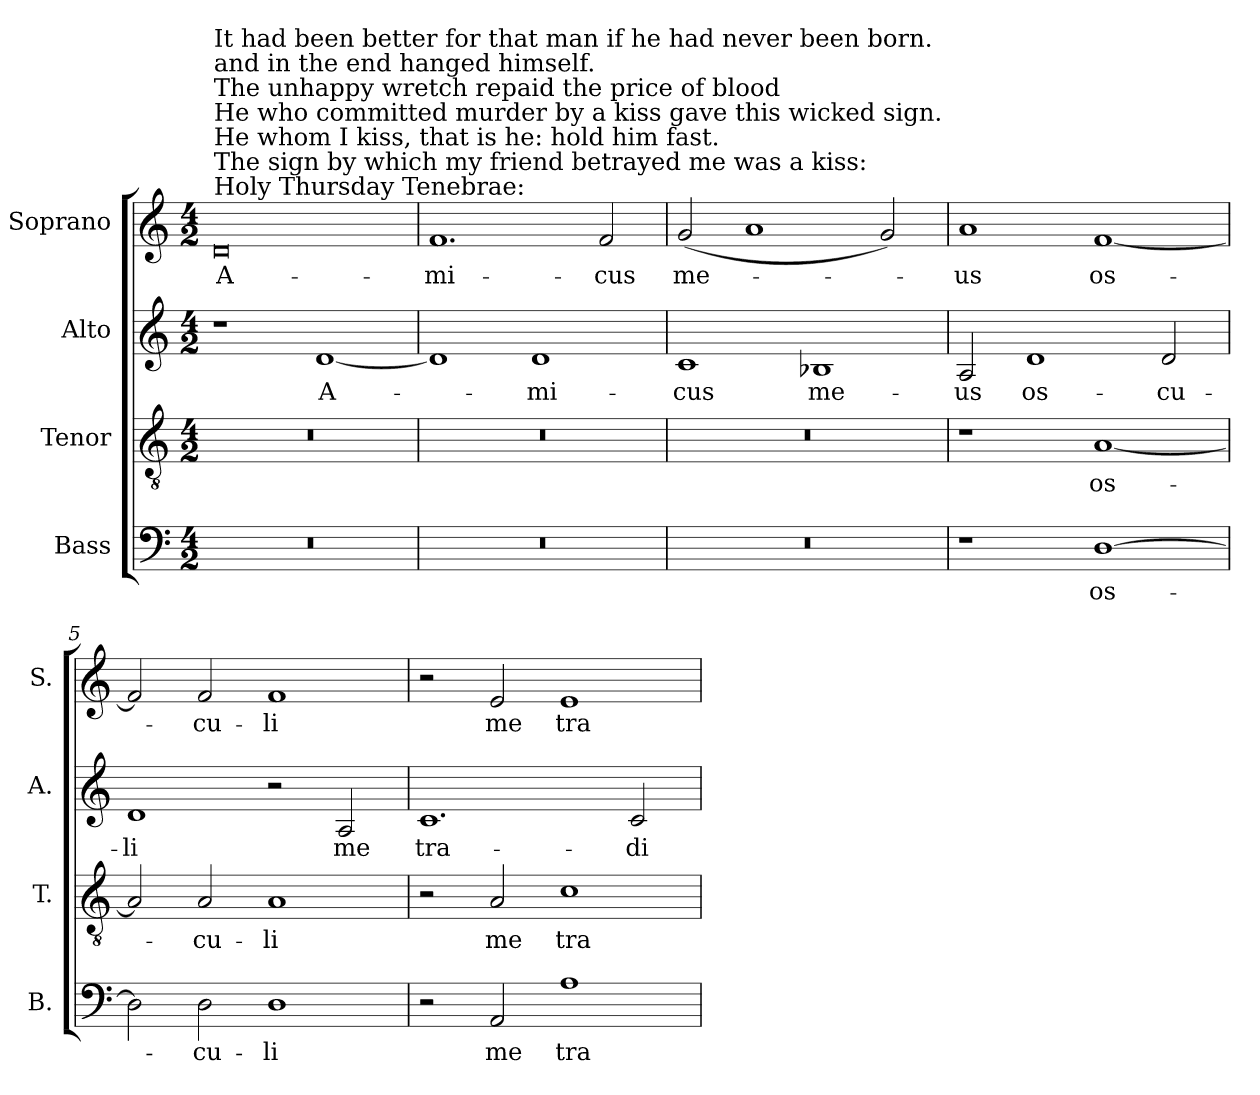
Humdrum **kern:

**kern	**text	**kern	**text	**kern	**text	**kern	**text
*part4	*part4	*part3	*part3	*part2	*part2	*part1	*part1
*staff4	*staff4	*staff3	*staff3	*staff2	*staff2	*staff1	*staff1
*I"Bass	*	*I"Tenor	*	*I"Alto	*	*I"Soprano	*
*I'B.	*	*I'T.	*	*I'A.	*	*I'S.	*
!!LO:PB:g=z
*clefF4	*	*clefGv2	*	*clefG2	*	*clefG2	*
*	*	*ITrd7c12	*	*	*	*	*
*k[]	*	*k[]	*	*k[]	*	*k[]	*
*C:	*	*C:	*	*C:	*	*C:	*
*M4/2	*	*M4/2	*	*M4/2	*	*M4/2	*
*MM160	*	*MM160	*	*MM160	*	*MM160	*
=1	=1	=1	=1	=1	=1	=1	=1
!LO:N:vis=1	!	!LO:N:vis=1	!	!	!	!	!
!	!	!	!	!	!	!LO:TX:a:t=Holy Thursday Tenebrae&colon;	!
!	!	!	!	!	!	!LO:TX:t=The sign by which my friend betrayed me was a kiss&colon;	!
!	!	!	!	!	!	!LO:TX:t=He whom I kiss, that is he&colon; hold him fast.	!
!	!	!	!	!	!	!LO:TX:t=He who committed murder by a kiss gave this wicked sign.	!
!	!	!	!	!	!	!LO:TX:t=The unhappy wretch repaid the price of blood	!
!	!	!	!	!	!	!LO:TX:t=and in the end hanged himself.	!
!	!	!	!	!	!	!LO:TX:t=It had been better for that man if he had never been born.	!
!	!	!	!	!	!	!	!LO:LY:b:color=#000000
0r	.	0r	.	1r	.	0di	A-
!	!	!	!	!	!LO:LY:b:color=#000000	!	!
.	.	.	.	[1di	A-	.	.
=2	=2	=2	=2	=2	=2	=2	=2
!LO:N:vis=1	!	!LO:N:vis=1	!	!	!	!	!
!	!	!	!	!	!	!	!LO:LY:b:color=#000000
0r	.	0r	.	1di]	.	1.fi	-mi-
!	!	!	!	!	!LO:LY:b:color=#000000	!	!
.	.	.	.	1di	-mi-	.	.
!	!	!	!	!	!	!	!LO:LY:b:color=#000000
.	.	.	.	.	.	2fi/	-cus
=3	=3	=3	=3	=3	=3	=3	=3
!LO:N:vis=1	!	!LO:N:vis=1	!	!	!	!	!
!	!	!	!	!	!LO:LY:b:color=#000000	!	!
!	!	!	!	!	!	!	!LO:LY:b:color=#000000
0r	.	0r	.	1ci	-cus	(2gi/	me-
.	.	.	.	.	.	1ai	.
!	!	!	!	!	!LO:LY:b:color=#000000	!	!
.	.	.	.	1B-Xi	me-	.	.
.	.	.	.	.	.	2gi/)	.
=4	=4	=4	=4	=4	=4	=4	=4
!	!	!	!	!	!LO:LY:b:color=#000000	!	!
!	!	!	!	!	!	!	!LO:LY:b:color=#000000
1r	.	1r	.	2Ai/	-us	1ai	-us
!	!	!	!	!	!LO:LY:b:color=#000000	!	!
.	.	.	.	1di	os-	.	.
!	!LO:LY:b:color=#000000	!	!	!	!	!	!
!	!	!	!LO:LY:b:color=#000000	!	!	!	!
!	!	!	!	!	!	!	!LO:LY:b:color=#000000
[1Di	os-	[1AAi	os-	.	.	[1fi	os-
!	!	!	!	!	!LO:LY:b:color=#000000	!	!
.	.	.	.	2di/	-cu-	.	.
=5	=5	=5	=5	=5	=5	=5	=5
!	!	!	!	!	!LO:LY:b:color=#000000	!	!
2Di\]	.	2AAi/]	.	1di	-li	2fi/]	.
!	!LO:LY:b:color=#000000	!	!	!	!	!	!
!	!	!	!LO:LY:b:color=#000000	!	!	!	!
!	!	!	!	!	!	!	!LO:LY:b:color=#000000
2Di\	-cu-	2AAi/	-cu-	.	.	2fi/	-cu-
!	!LO:LY:b:color=#000000	!	!	!	!	!	!
!	!	!	!LO:LY:b:color=#000000	!	!	!	!
!	!	!	!	!	!	!	!LO:LY:b:color=#000000
1Di	-li	1AAi	-li	2r	.	1fi	-li
!	!	!	!	!	!LO:LY:b:color=#000000	!	!
.	.	.	.	2Ai/	me	.	.
=6	=6	=6	=6	=6	=6	=6	=6
!	!	!	!	!	!LO:LY:b:color=#000000	!	!
2r	.	2r	.	1.ci	tra-	2r	.
!	!LO:LY:b:color=#000000	!	!	!	!	!	!
!	!	!	!LO:LY:b:color=#000000	!	!	!	!
!	!	!	!	!	!	!	!LO:LY:b:color=#000000
2AAi/	me	2AAi/	me	.	.	2ei/	me
!	!LO:LY:b:color=#000000	!	!	!	!	!	!
!	!	!	!LO:LY:b:color=#000000	!	!	!	!
!	!	!	!	!	!	!	!LO:LY:b:color=#000000
1Ai	tra-	1Ci	tra-	.	.	1ei	tra-
!	!	!	!	!	!LO:LY:b:color=#000000	!	!
.	.	.	.	2ci/	-di-	.	.
=	=	=	=	=	=	=	=
*-	*-	*-	*-	*-	*-	*-	*-
